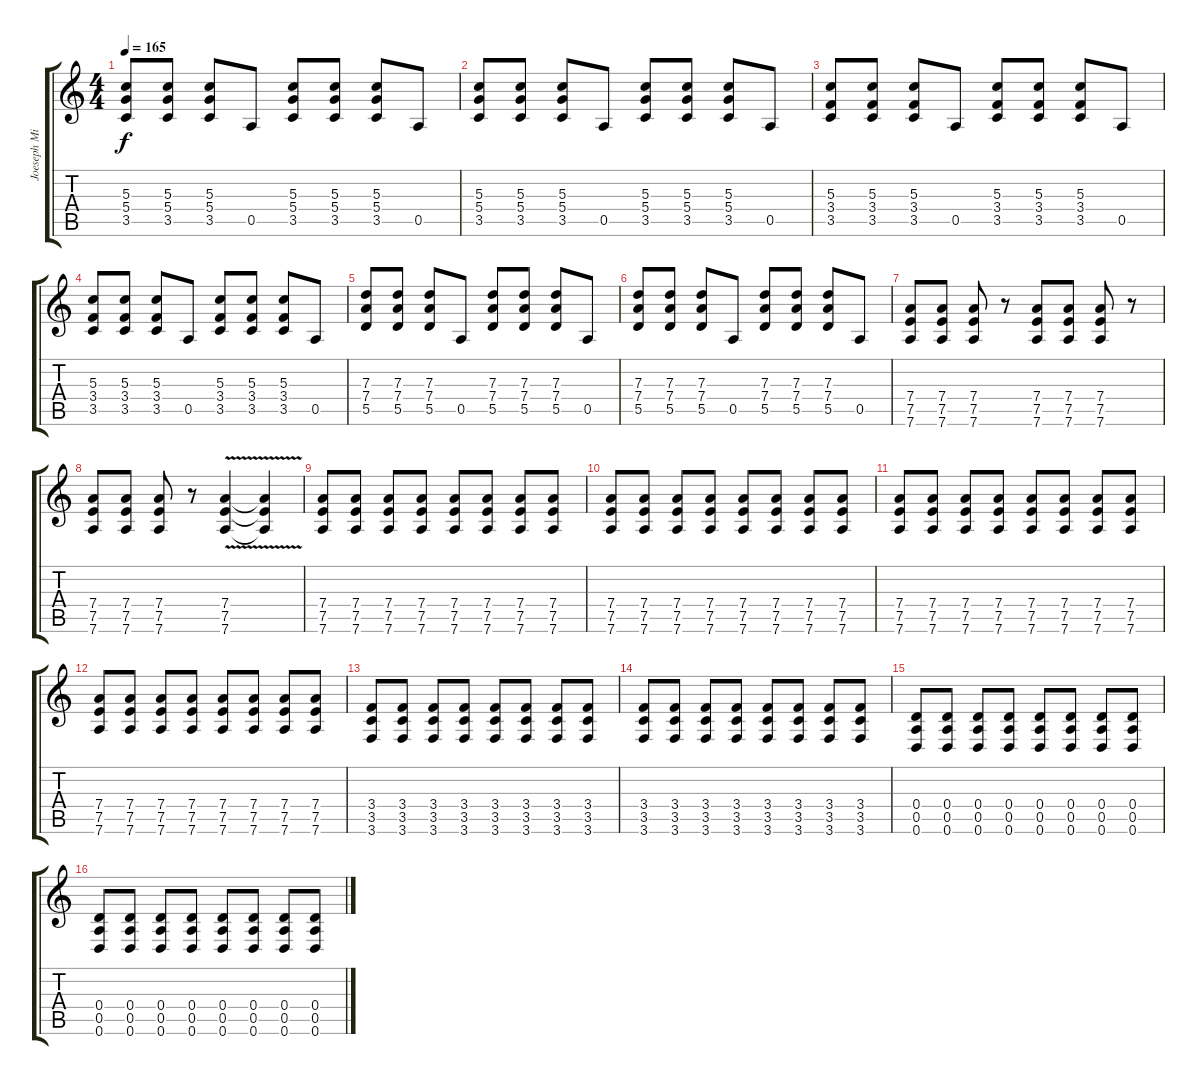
\track ("Joeseph Milligan" "Joeseph Mi") {instrument distortionguitar}
\staff {score tabs}
\tuning (E4 B3 G3 D3 A2 D2) {hide}
\ts (4 4)
\tempo 165
\clef g2
\ks c
(5.3 5.4 3.5).8{dy f} (5.3 5.4 3.5).8 (5.3 5.4 3.5).8 0.5.8 (5.3 5.4 3.5).8 (5.3 5.4 3.5).8 (5.3 5.4 3.5).8 0.5.8 |
(5.3 5.4 3.5).8 (5.3 5.4 3.5).8 (5.3 5.4 3.5).8 0.5.8 (5.3 5.4 3.5).8 (5.3 5.4 3.5).8 (5.3 5.4 3.5).8 0.5.8 |
(5.3 3.4 3.5).8 (5.3 3.4 3.5).8 (5.3 3.4 3.5).8 0.5.8 (5.3 3.4 3.5).8 (5.3 3.4 3.5).8 (5.3 3.4 3.5).8 0.5.8 |
(5.3 3.4 3.5).8 (5.3 3.4 3.5).8 (5.3 3.4 3.5).8 0.5.8 (5.3 3.4 3.5).8 (5.3 3.4 3.5).8 (5.3 3.4 3.5).8 0.5.8 |
(7.3 7.4 5.5).8 (7.3 7.4 5.5).8 (7.3 7.4 5.5).8 0.5.8 (7.3 7.4 5.5).8 (7.3 7.4 5.5).8 (7.3 7.4 5.5).8 0.5.8 |
(7.3 7.4 5.5).8 (7.3 7.4 5.5).8 (7.3 7.4 5.5).8 0.5.8 (7.3 7.4 5.5).8 (7.3 7.4 5.5).8 (7.3 7.4 5.5).8 0.5.8 |
(7.4 7.5 7.6).8 (7.4 7.5 7.6).8 (7.4 7.5 7.6).8 r.8 (7.4 7.5 7.6).8 (7.4 7.5 7.6).8 (7.4 7.5 7.6).8 r.8 |
(7.4 7.5 7.6).8 (7.4 7.5 7.6).8 (7.4 7.5 7.6).8 r.8 (7.4{v} 7.5 7.6).4 (7.4{t} 7.5{t} 7.6{t}).4 |
(7.4 7.5 7.6).8 (7.4 7.5 7.6).8 (7.4 7.5 7.6).8 (7.4 7.5 7.6).8 (7.4 7.5 7.6).8 (7.4 7.5 7.6).8 (7.4 7.5 7.6).8 (7.4 7.5 7.6).8 |
(7.4 7.5 7.6).8 (7.4 7.5 7.6).8 (7.4 7.5 7.6).8 (7.4 7.5 7.6).8 (7.4 7.5 7.6).8 (7.4 7.5 7.6).8 (7.4 7.5 7.6).8 (7.4 7.5 7.6).8 |
(7.4 7.5 7.6).8 (7.4 7.5 7.6).8 (7.4 7.5 7.6).8 (7.4 7.5 7.6).8 (7.4 7.5 7.6).8 (7.4 7.5 7.6).8 (7.4 7.5 7.6).8 (7.4 7.5 7.6).8 |
(7.4 7.5 7.6).8 (7.4 7.5 7.6).8 (7.4 7.5 7.6).8 (7.4 7.5 7.6).8 (7.4 7.5 7.6).8 (7.4 7.5 7.6).8 (7.4 7.5 7.6).8 (7.4 7.5 7.6).8 |
(3.4 3.5 3.6).8 (3.4 3.5 3.6).8 (3.4 3.5 3.6).8 (3.4 3.5 3.6).8 (3.4 3.5 3.6).8 (3.4 3.5 3.6).8 (3.4 3.5 3.6).8 (3.4 3.5 3.6).8 |
(3.4 3.5 3.6).8 (3.4 3.5 3.6).8 (3.4 3.5 3.6).8 (3.4 3.5 3.6).8 (3.4 3.5 3.6).8 (3.4 3.5 3.6).8 (3.4 3.5 3.6).8 (3.4 3.5 3.6).8 |
(0.4 0.5 0.6).8 (0.4 0.5 0.6).8 (0.4 0.5 0.6).8 (0.4 0.5 0.6).8 (0.4 0.5 0.6).8 (0.4 0.5 0.6).8 (0.4 0.5 0.6).8 (0.4 0.5 0.6).8 |
(0.4 0.5 0.6).8 (0.4 0.5 0.6).8 (0.4 0.5 0.6).8 (0.4 0.5 0.6).8 (0.4 0.5 0.6).8 (0.4 0.5 0.6).8 (0.4 0.5 0.6).8 (0.4 0.5 0.6).8
